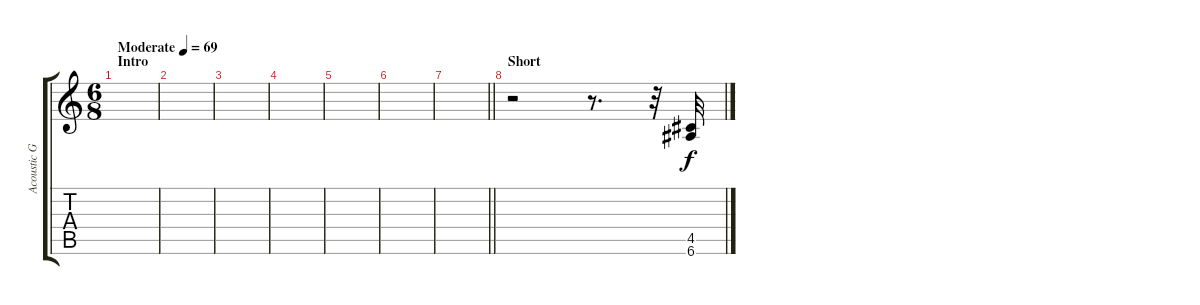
\track ("Acoustic Guitar" "Acoustic G") {instrument acousticguitarsteel}
\staff {score tabs}
\tuning (E4 B3 G3 D3 A2 E2) {hide}
\ts (6 8)
\section ("" "Intro")
\tempo (69 "Moderate")
\clef g2
\ks c
|
|
|
|
|
|
\barLineRight lightlight
|
\section ("" "Short")
r.2 r.8{d} r.32 (4.5 6.6).32
